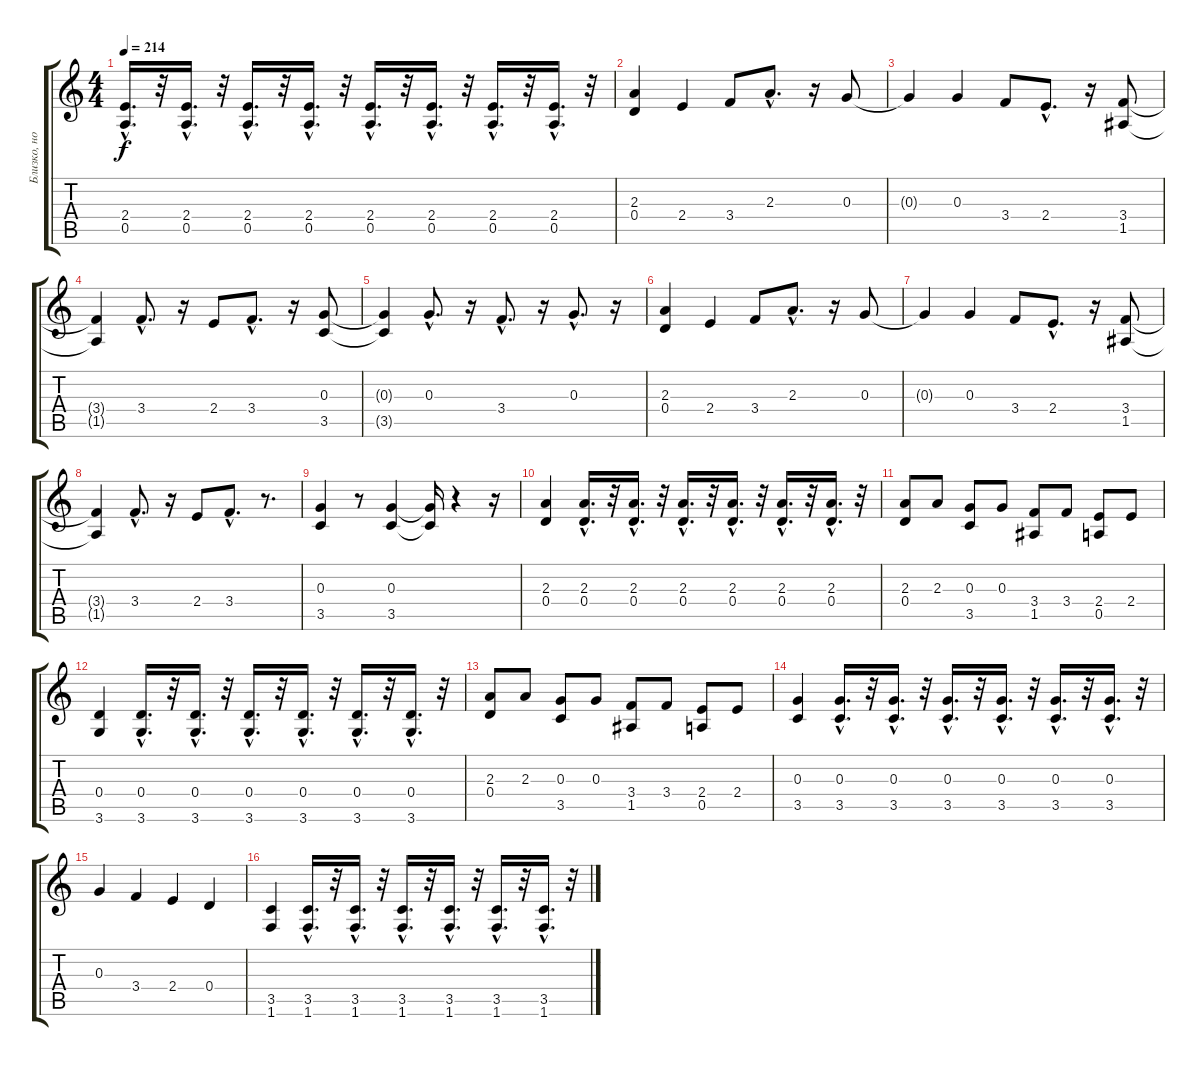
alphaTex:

\track ("Близко, но не оригинал" "Близко, но") {instrument overdrivenguitar}
\staff {score tabs}
\tuning (E4 B3 G3 D3 A2 E2) {hide}
\ts (4 4)
\tempo 214
\clef g2
\ks c
(2.4{hac} 0.5{hac}).16{d dy f} r.32 (2.4{hac} 0.5{hac}).16{d} r.32 (2.4{hac} 0.5{hac}).16{d} r.32 (2.4{hac} 0.5{hac}).16{d} r.32 (2.4{hac} 0.5{hac}).16{d} r.32 (2.4{hac} 0.5{hac}).16{d} r.32 (2.4{hac} 0.5{hac}).16{d} r.32 (2.4{hac} 0.5{hac}).16{d} r.32 |
(2.3 0.4).4 2.4.4 3.4.8 2.3{hac}.8{d} r.16 0.3.8 |
0.3{t}.4 0.3.4 3.4.8 2.4{hac}.8{d} r.16 (3.4 1.5).8 |
(3.4{t} 1.5{t}).4 3.4{hac}.8{d} r.16 2.4.8 3.4{hac}.8{d} r.16 (0.3 3.5).8 |
(0.3{t} 3.5{t}).4 0.3{hac}.8{d} r.16 3.4{hac}.8{d} r.16 0.3{hac}.8{d} r.16 |
(2.3 0.4).4 2.4.4 3.4.8 2.3{hac}.8{d} r.16 0.3.8 |
0.3{t}.4 0.3.4 3.4.8 2.4{hac}.8{d} r.16 (3.4 1.5).8 |
(3.4{t} 1.5{t}).4 3.4{hac}.8{d} r.16 2.4.8 3.4{hac}.8{d} r.8{d} |
(0.3 3.5).4 r.8 (0.3 3.5).4 (0.3{t} 3.5{t}).16 r.4 r.16 |
(2.3 0.4).4 (2.3{hac} 0.4{hac}).16{d} r.32 (2.3{hac} 0.4{hac}).16{d} r.32 (2.3{hac} 0.4{hac}).16{d} r.32 (2.3{hac} 0.4{hac}).16{d} r.32 (2.3{hac} 0.4{hac}).16{d} r.32 (2.3{hac} 0.4{hac}).16{d} r.32 |
(2.3 0.4).8 2.3.8 (0.3 3.5).8 0.3.8 (3.4 1.5).8 3.4.8 (2.4 0.5).8 2.4.8 |
(0.4 3.6).4 (0.4{hac} 3.6{hac}).16{d} r.32 (0.4{hac} 3.6{hac}).16{d} r.32 (0.4{hac} 3.6{hac}).16{d} r.32 (0.4{hac} 3.6{hac}).16{d} r.32 (0.4{hac} 3.6{hac}).16{d} r.32 (0.4{hac} 3.6{hac}).16{d} r.32 |
(2.3 0.4).8 2.3.8 (0.3 3.5).8 0.3.8 (3.4 1.5).8 3.4.8 (2.4 0.5).8 2.4.8 |
(0.3 3.5).4 (0.3{hac} 3.5{hac}).16{d} r.32 (0.3{hac} 3.5{hac}).16{d} r.32 (0.3{hac} 3.5{hac}).16{d} r.32 (0.3{hac} 3.5{hac}).16{d} r.32 (0.3{hac} 3.5{hac}).16{d} r.32 (0.3{hac} 3.5{hac}).16{d} r.32 |
0.3.4 3.4.4 2.4.4 0.4.4 |
(3.5 1.6).4 (3.5{hac} 1.6{hac}).16{d} r.32 (3.5{hac} 1.6{hac}).16{d} r.32 (3.5{hac} 1.6{hac}).16{d} r.32 (3.5{hac} 1.6{hac}).16{d} r.32 (3.5{hac} 1.6{hac}).16{d} r.32 (3.5{hac} 1.6{hac}).16{d} r.32
